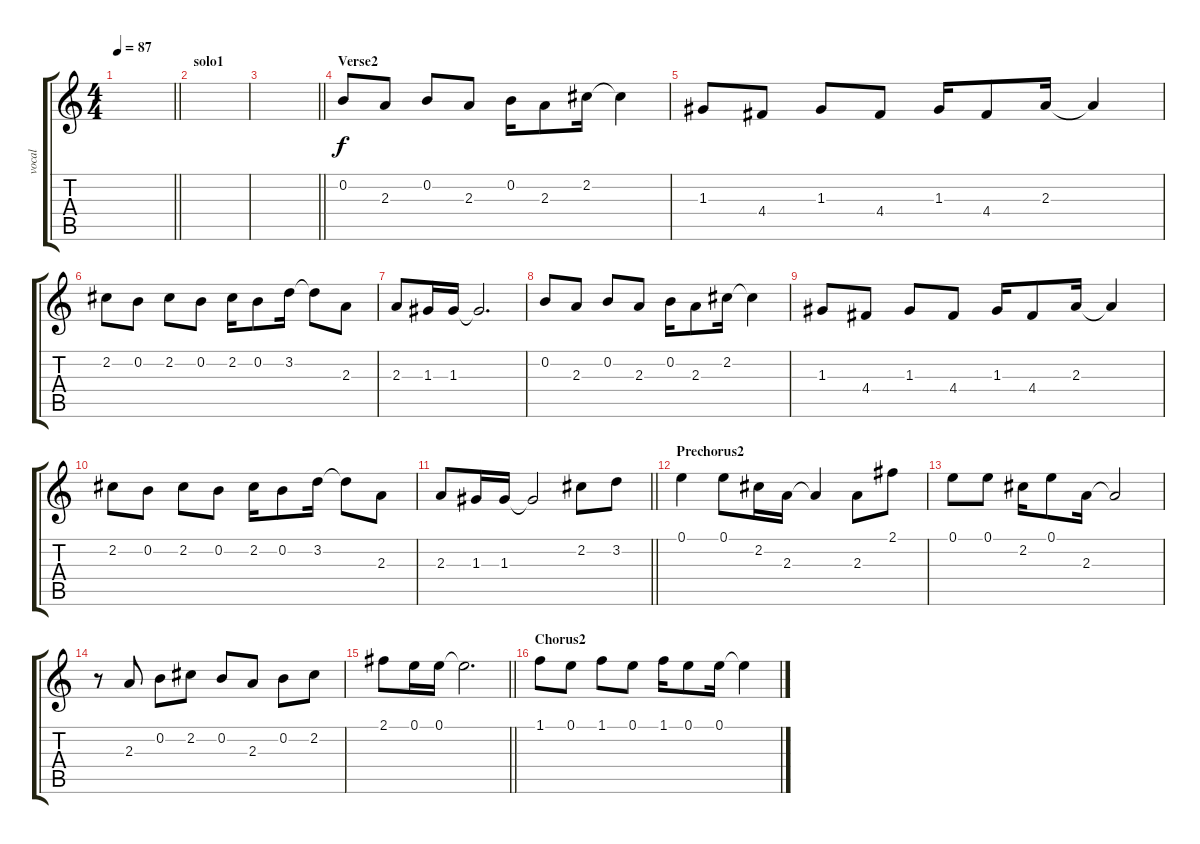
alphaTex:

\track ("vocal" "vocal") {instrument acousticguitarsteel}
\staff {score tabs}
\tuning (E4 B3 G3 D3 A2 E2) {hide}
\ts (4 4)
\tempo 87
\clef g2
\barLineRight lightlight
\ks c
|
\section ("" "solo1")
|
\barLineRight lightlight
|
\section ("" "Verse2")
0.2.8 2.3.8 0.2.8 2.3.8 0.2.16 2.3.8 2.2.16 2.2{t}.4 |
1.3.8 4.4.8 1.3.8 4.4.8 1.3.16 4.4.8 2.3.16 2.3{t}.4 |
2.2.8 0.2.8 2.2.8 0.2.8 2.2.16 0.2.8 3.2.16 3.2{t}.8 2.3.8 |
2.3.8 1.3.16 1.3.16 1.3{t}.2{d} |
0.2.8 2.3.8 0.2.8 2.3.8 0.2.16 2.3.8 2.2.16 2.2{t}.4 |
1.3.8 4.4.8 1.3.8 4.4.8 1.3.16 4.4.8 2.3.16 2.3{t}.4 |
2.2.8 0.2.8 2.2.8 0.2.8 2.2.16 0.2.8 3.2.16 3.2{t}.8 2.3.8 |
\barLineRight lightlight
2.3.8 1.3.16 1.3.16 1.3{t}.2 2.2.8 3.2.8 |
\section ("" "Prechorus2")
0.1.4 0.1.8 2.2.16 2.3.16 2.3{t}.4 2.3.8 2.1.8 |
0.1.8 0.1.8 2.2.16 0.1.8 2.3.16 2.3{t}.2 |
r.8 2.3.8 0.2.8 2.2.8 0.2.8 2.3.8 0.2.8 2.2.8 |
\barLineRight lightlight
2.1.8 0.1.16 0.1.16 0.1{t}.2{d} |
\section ("" "Chorus2")
1.1.8 0.1.8 1.1.8 0.1.8 1.1.16 0.1.8 0.1.16 0.1{t}.4
